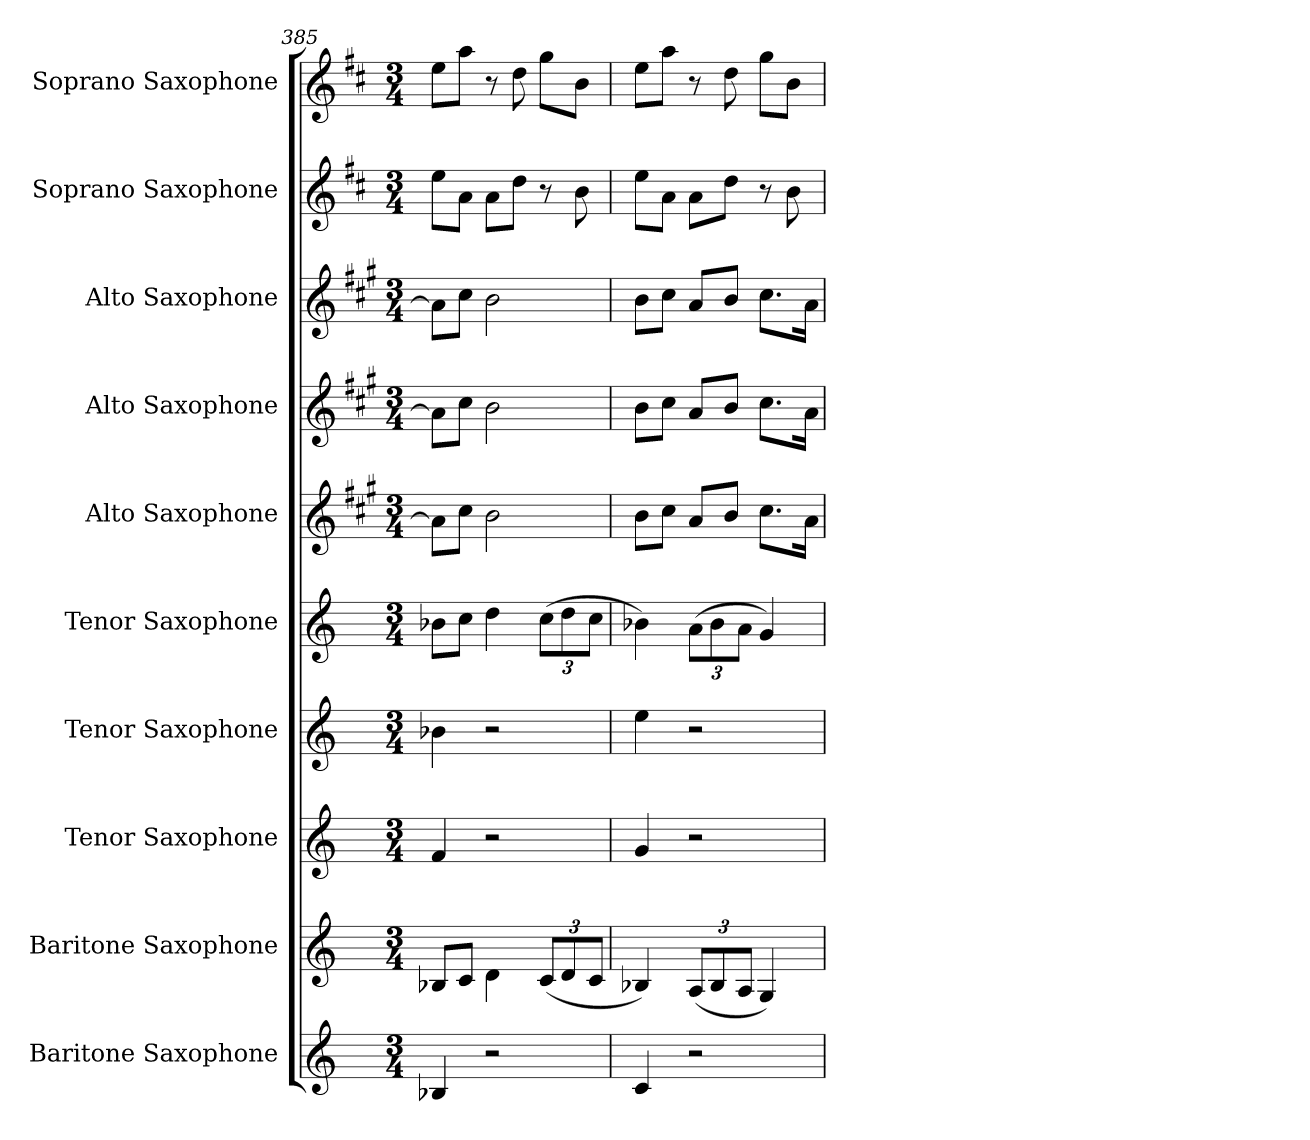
**kern	**kern	**kern	**kern	**kern	**kern	**kern	**kern	**kern	**kern
*part10	*part9	*part8	*part7	*part6	*part5	*part4	*part3	*part2	*part1
*staff10	*staff9	*staff8	*staff7	*staff6	*staff5	*staff4	*staff3	*staff2	*staff1
*I"Baritone Saxophone	*I"Baritone Saxophone	*I"Tenor Saxophone	*I"Tenor Saxophone	*I"Tenor Saxophone	*I"Alto Saxophone	*I"Alto Saxophone	*I"Alto Saxophone	*I"Soprano Saxophone	*I"Soprano Saxophone
*I'Bar. Sax.	*I'Bar. Sax.	*I'T. Sax.	*I'T. Sax.	*I'T. Sax.	*I'A. Sax.	*I'A. Sax.	*I'A. Sax.	*I'S. Sax.	*I'S. Sax.
!!LO:PB:g=z
*clefG2	*clefG2	*clefG2	*clefG2	*clefG2	*clefG2	*clefG2	*clefG2	*clefG2	*clefG2
*ITrd12c21	*ITrd12c21	*ITrd8c14	*ITrd8c14	*ITrd8c14	*ITrd5c9	*ITrd5c9	*ITrd5c9	*ITrd1c2	*ITrd1c2
*k[]	*k[]	*k[]	*k[]	*k[]	*k[]	*k[]	*k[]	*k[]	*k[]
*M3/4	*M3/4	*M3/4	*M3/4	*M3/4	*M3/4	*M3/4	*M3/4	*M3/4	*M3/4
=385	=385	=385	=385	=385	=385	=385	=385	=385	=385
4BB-X/	8BB-X/L	4F/	4B-X\	8B-X\L	8c\L]	8c\L]	8c\L]	8dd\L	8dd\L
.	8C/J	.	.	8c\J	8e\J	8e\J	8e\J	8g\J	8gg\J
2r	4D\	2r	2r	4d\	2d\	2d\	2d\	8g\L	8r
.	.	.	.	.	.	.	.	8cc\J	8cc\
*	*Xbrackettup	*	*	*Xbrackettup	*	*	*	*	*
.	(12C/L	.	.	(12c\L	.	.	.	8r	8ff\L
.	12D/	.	.	12d\	.	.	.	.	.
.	.	.	.	.	.	.	.	8a\	8a\J
.	12C/J	.	.	12c\J	.	.	.	.	.
=386	=386	=386	=386	=386	=386	=386	=386	=386	=386
4C/	4BB-X/)	4G/	4e\	4B-X\)	8d\L	8d\L	8d\L	8dd\L	8dd\L
.	.	.	.	.	8e\J	8e\J	8e\J	8g\J	8gg\J
2r	(12AA/L	2r	2r	(12A\L	8c/L	8c/L	8c/L	8g\L	8r
.	12BB-/	.	.	12B-\	.	.	.	.	.
.	.	.	.	.	8d/J	8d/J	8d/J	8cc\J	8cc\
.	12AA/J	.	.	12A\J	.	.	.	.	.
.	4GG/)	.	.	4G/)	8.e\L	8.e\L	8.e\L	8r	8ff\L
.	.	.	.	.	.	.	.	8a\	8a\J
.	.	.	.	.	16c\Jk	16c\Jk	16c\Jk	.	.
=	=	=	=	=	=	=	=	=	=
*-	*-	*-	*-	*-	*-	*-	*-	*-	*-
